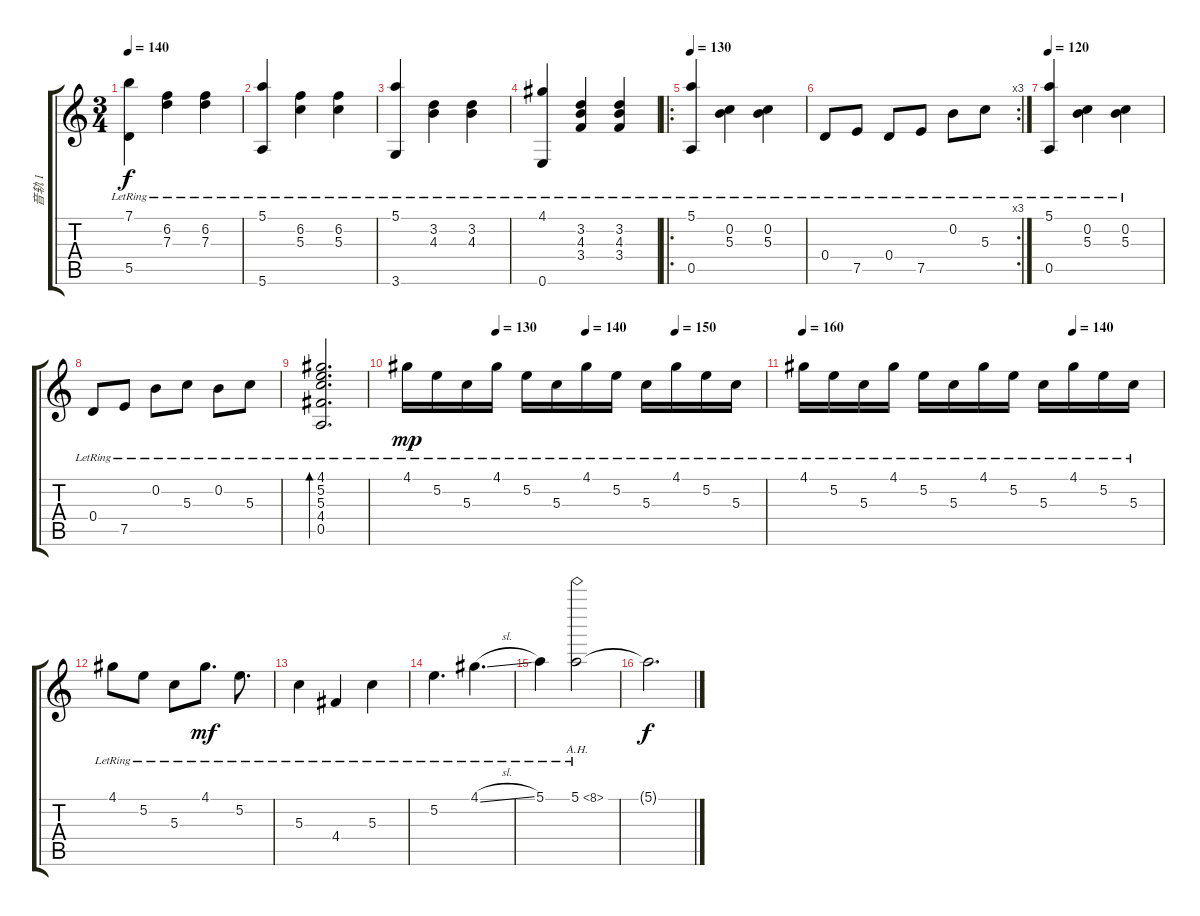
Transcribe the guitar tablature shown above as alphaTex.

\track ("音轨 1" "音轨 1") {instrument acousticguitarsteel}
\staff {score tabs}
\tuning (E4 B3 G3 D3 A2 E2) {hide}
\ts (3 4)
\tempo 140
\clef g2
\ks c
(7.1{lr} 5.5{lr}).4{dy f} (6.2{lr} 7.3{lr}).4 (6.2{lr} 7.3{lr}).4 |
(5.1{lr} 5.6{lr}).4 (6.2{lr} 5.3{lr}).4 (6.2{lr} 5.3{lr}).4 |
(5.1{lr} 3.6{lr}).4 (3.2{lr} 4.3{lr}).4 (3.2{lr} 4.3{lr}).4 |
(4.1{lr} 0.6{lr}).4 (3.2{lr} 4.3{lr} 3.4{lr}).4 (3.2{lr} 4.3{lr} 3.4{lr}).4 |
\ro
\tempo 130
(5.1{lr} 0.5{lr}).4 (0.2{lr} 5.3{lr}).4 (0.2{lr} 5.3{lr}).4 |
\rc 3
0.4{lr}.8 7.5{lr}.8 0.4{lr}.8 7.5{lr}.8 0.2{lr}.8 5.3{lr}.8 |
\tempo 120
(5.1{lr} 0.5{lr}).4 (0.2{lr} 5.3{lr}).4 (0.2{lr} 5.3{lr}).4 |
0.4{lr}.8 7.5{lr}.8 0.2{lr}.8 5.3{lr}.8 0.2{lr}.8 5.3{lr}.8 |
(4.1{lr} 5.2{lr} 5.3{lr} 4.4{lr} 0.5{lr}).2{d bd 480} |
\tempo (130 0.25)
\tempo (140 0.5)
\tempo (150 0.75)
4.1{lr}.16{dy mp} 5.2{lr}.16 5.3{lr}.16 4.1{lr}.16 5.2{lr}.16 5.3{lr}.16 4.1{lr}.16 5.2{lr}.16 5.3{lr}.16 4.1{lr}.16 5.2{lr}.16 5.3{lr}.16 |
\tempo 160
\tempo (140 0.75)
4.1{lr}.16 5.2{lr}.16 5.3{lr}.16 4.1{lr}.16 5.2{lr}.16 5.3{lr}.16 4.1{lr}.16 5.2{lr}.16 5.3{lr}.16 4.1{lr}.16 5.2{lr}.16 5.3{lr}.16 |
4.1{lr}.8 5.2{lr}.8 5.3{lr}.8 4.1{lr}.8{d dy mf} 5.2{lr}.8{d} |
5.3{lr}.4 4.4{lr}.4 5.3{lr}.4 |
5.2{lr}.4{d} 4.1{sl lr}.4{d} |
5.1{lr}.4 5.1{ah 3 lr}.2 |
5.1{t}.2{d dy f}
